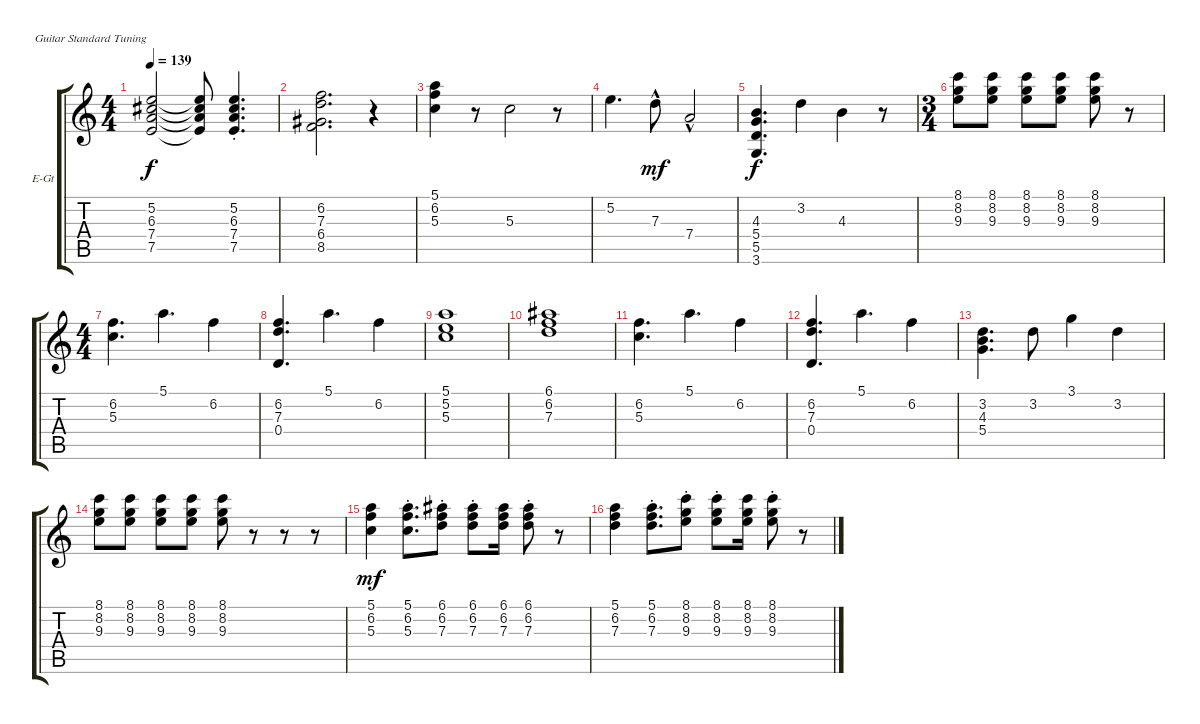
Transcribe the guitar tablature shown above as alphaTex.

\defaultSystemsLayout 4
\bracketExtendMode groupsimilarinstruments
\firstSystemTrackNameOrientation horizontal
\otherSystemsTrackNameOrientation horizontal
\track ("Electric Clean Guitar 1" "E-Gt") {instrument electricguitarclean}
\staff {score tabs}
\tuning (E4 B3 G3 D3 A2 E2)
\ts (4 4)
\tempo 139
\clef g2
\ks c
(7.5 7.4 6.3 5.2).2{dy f} (7.5{t} 7.4{t} 6.3{t} 5.2{t}).8 (7.5{st} 7.4{st} 6.3{st} 5.2).4{d} |
(6.2 7.3 6.4 8.5).2{d} r.4 |
(6.2 5.3 5.1).4 r.8 5.3.2 r.8 |
5.2.4{d} 7.3{hac}.8{dy mf} 7.4{hac}.2 |
(3.6 5.5 5.4 4.3).4{d dy f} 3.2.4 4.3.4 r.8 |
\ts (3 4)
(9.3 8.1 8.2).8 (9.3 8.2 8.1).8 (9.3 8.1 8.2).8 (9.3 8.2 8.1).8 (9.3 8.1 8.2).8 r.8 |
\ts (4 4)
(6.2 5.3).4{d} 5.1.4{d} 6.2.4 |
(7.3 6.2 0.4).4{d} 5.1.4{d} 6.2.4 |
(5.1 5.2 5.3).1 |
(6.1 6.2 7.3).1 |
(6.2 5.3).4{d} 5.1.4{d} 6.2.4 |
(7.3 6.2 0.4).4{d} 5.1.4{d} 6.2.4 |
(5.4 4.3 3.2).4{d} 3.2.8 3.1.4 3.2.4 |
(9.3 8.1 8.2).8 (9.3 8.2 8.1).8 (9.3 8.1 8.2).8 (9.3 8.2 8.1).8 (9.3 8.1 8.2).8 r.8 r.8 r.8 |
(5.1 6.2 5.3).4{dy mf} (5.1{st} 6.2{st} 5.3{st}).8{d} (6.1{st} 6.2 7.3).8 (6.1{st} 6.2 7.3).8 (6.1 6.2 7.3).16 (7.3{st} 6.2{st} 6.1{st}).8 r.8 |
(5.1 6.2 7.3).4 (5.1{st} 6.2{st} 7.3{st}).8{d} (8.1{st} 8.2 9.3).8 (8.1{st} 8.2 9.3).8 (8.1 8.2 9.3).16 (9.3{st} 8.2{st} 8.1{st}).8 r.8
